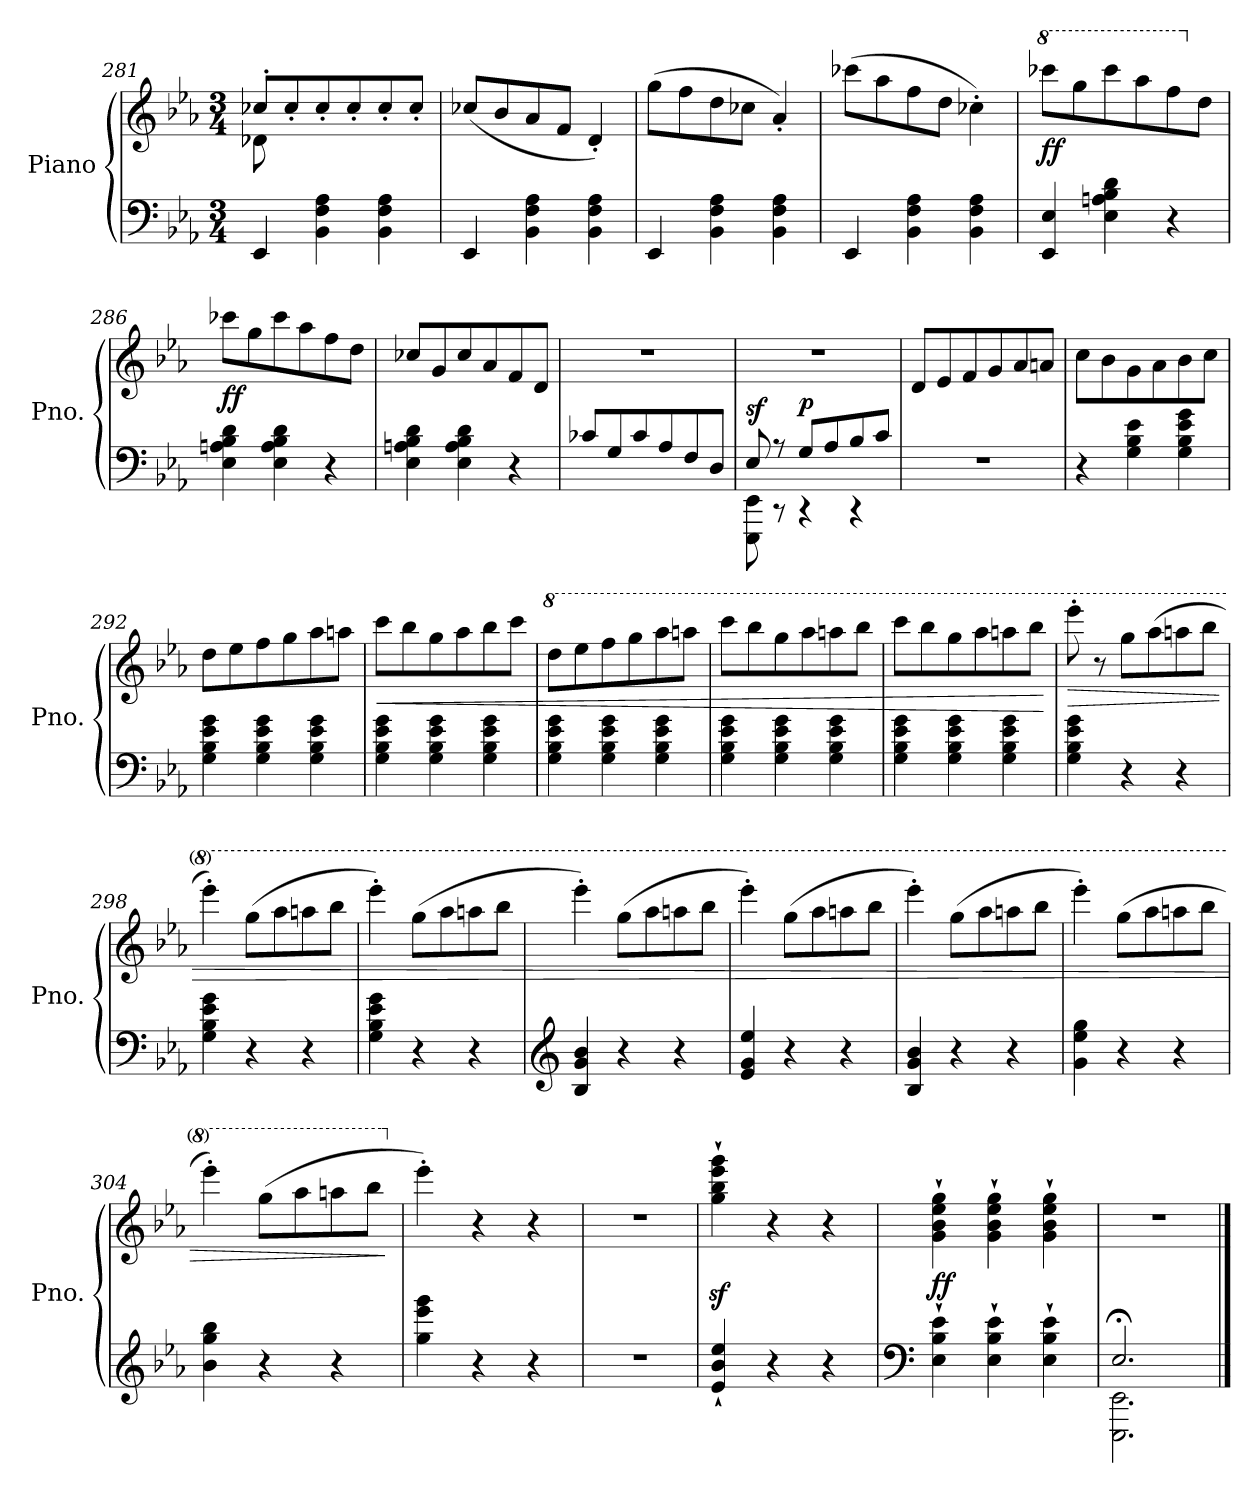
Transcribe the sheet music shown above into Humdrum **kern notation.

**kern	**kern	**dynam
*part1	*part1	*part1
*staff2	*staff1	*staff1/2
*I"Piano	*	*
*I'Pno.	*	*
!!LO:LB:g=z
*clefF4	*clefG2	*
*k[b-e-a-]	*k[b-e-a-]	*
*M3/4	*M3/4	*
=281	=281	=281
*	*^	*
4EE-/	8cc-X'/L	8d-X\	.
.	8cc-'/	2ryy	.
4BB-\ 4F\ 4A-\	8cc-'/	.	.
.	8cc-'/	.	.
4BB-\ 4F\ 4A-\	8cc-'/	.	.
.	8cc-'/J	8ryy	.
*	*v	*v	*
=282	=282	=282
4EE-/	(8cc-X/L	.
.	8b-/	.
4BB-\ 4F\ 4A-\	8a-/	.
.	8f/J	.
4BB-\ 4F\ 4A-\	4d'/)	.
=283	=283	=283
4EE-/	(8gg\L	.
.	8ff\	.
4BB-\ 4F\ 4A-\	8dd\	.
.	8cc-X\J	.
4BB-\ 4F\ 4A-\	4a-'/)	.
=284	=284	=284
4EE-/	(8ccc-X\L	.
.	8aa-\	.
4BB-\ 4F\ 4A-\	8ff\	.
.	8dd\J	.
4BB-\ 4F\ 4A-\	4cc-X'\)	.
=285	=285	=285
*	*8va	*
!	!	!LO:DY:b
4EE-/ 4E-/	(8cccc-X\L	ff
.	8ggg\	.
4E-\ 4An\ 4B-\ 4d\	8cccc-\	.
.	8aaa-\	.
4r	8fff\	.
*	*X8va	*
.	8dd\J	.
=286	=286	=286
!	!	!LO:DY:b
4E-\ 4An\ 4B-\ 4d\	8ccc-X\L	ff
.	8gg\	.
4E-\ 4A\ 4B-\ 4d\	8ccc-\	.
.	8aa-\	.
4r	8ff\	.
.	8dd\J	.
=287	=287	=287
4E-\ 4An\ 4B-\ 4d\	8cc-X/L	.
.	8g/	.
4E-\ 4A\ 4B-\ 4d\	8cc-/	.
.	8a-/	.
4r	8f/	.
.	8d/J	.
!!LO:LB:g=z
=288	=288	=288
8c-X/L	2.r	.
8G/	.	.
8c-/	.	.
8A-/	.	.
8F/	.	.
8D/J)	.	.
=289	=289	=289
*^	*	*
!	!	!	!LO:DY:a=2
8E-/	8EEE-\ 8EE-\	2.r	sf
8r	8r	.	.
!	!	!	!LO:DY:a=2
8G/L	4r	.	p
8A-/	.	.	.
8B-/	4r	.	.
8c/J	.	.	.
*v	*v	*	*
=290	=290	=290
2.r	8d/L	.
.	8e-/	.
.	8f/	.
.	8g/	.
.	8a-/	.
.	8an/J	.
=291	=291	=291
4r	8cc\L	.
.	8b-\	.
4G\ 4B-\ 4e-\	8g\	.
.	8a-\	.
4G\ 4B-\ 4e-\ 4g\	8b-\	.
.	8cc\J	.
=292	=292	=292
4G\ 4B-\ 4e-\ 4g\	8dd\L	.
.	8ee-\	.
4G\ 4B-\ 4e-\ 4g\	8ff\	.
.	8gg\	.
4G\ 4B-\ 4e-\ 4g\	8aa-\	.
.	8aan\J	.
=293	=293	=293
!	!	!LO:HP:b
4G\ 4B-\ 4e-\ 4g\	8ccc\L	<
.	8bb-\	.
4G\ 4B-\ 4e-\ 4g\	8gg\	.
.	8aa-\	.
4G\ 4B-\ 4e-\ 4g\	8bb-\	.
.	8ccc\J	.
=294	=294	=294
*	*8va	*
4G\ 4B-\ 4e-\ 4g\	8ddd\L	.
.	8eee-\	.
4G\ 4B-\ 4e-\ 4g\	8fff\	.
.	8ggg\	.
4G\ 4B-\ 4e-\ 4g\	8aaa-\	.
.	8aaan\J	.
!!LO:LB:g=z
=295	=295	=295
4G\ 4B-\ 4e-\ 4g\	8cccc\L	.
.	8bbb-\	.
4G\ 4B-\ 4e-\ 4g\	8ggg\	.
.	8aaa-\	.
4G\ 4B-\ 4e-\ 4g\	8aaan\	.
.	8bbb-\J	.
=296	=296	=296
4G\ 4B-\ 4e-\ 4g\	8cccc\L	.
.	8bbb-\	.
4G\ 4B-\ 4e-\ 4g\	8ggg\	.
.	8aaa-\	.
4G\ 4B-\ 4e-\ 4g\	8aaan\	.
.	8bbb-\J	.
.	.	[
=297	=297	=297
!	!	!LO:HP:b
4G\ 4B-\ 4e-\ 4g\	8eeee-'\	>
.	8r	.
4r	8ggg\L	.
.	(8aaa-\	.
4r	8aaan\	.
.	8bbb-\J	.
=298	=298	=298
4G\ 4B-\ 4e-\ 4g\	4eeee-'\)	.
4r	(8ggg\L	.
.	8aaa-\	.
4r	8aaan\	.
.	8bbb-\J	.
=299	=299	=299
4G\ 4B-\ 4e-\ 4g\	4eeee-'\)	.
4r	(8ggg\L	.
.	8aaa-\	.
4r	8aaan\	.
.	8bbb-\J	.
=300	=300	=300
*clefG2	*	*
4B-/ 4g/ 4b-/	4eeee-'\)	.
4r	(8ggg\L	.
.	8aaa-\	.
4r	8aaan\	.
.	8bbb-\J	.
=301	=301	=301
4e-/ 4g/ 4ee-/	4eeee-'\)	.
4r	(8ggg\L	.
.	8aaa-\	.
4r	8aaan\	.
.	8bbb-\J	.
!!LO:PB:g=z
=302	=302	=302
4B-/ 4g/ 4b-/	4eeee-'\)	.
4r	(8ggg\L	.
.	8aaa-\	.
4r	8aaan\	.
.	8bbb-\J	.
=303	=303	=303
4g\ 4ee-\ 4gg\	4eeee-'\)	.
4r	(8ggg\L	.
.	8aaa-\	.
4r	8aaan\	.
.	8bbb-\J	.
=304	=304	=304
4b-\ 4gg\ 4bb-\	4eeee-'\)	.
4r	(8ggg\L	.
.	8aaa-\	.
4r	8aaan\	.
.	8bbb-\J	.
.	.	]
=305	=305	=305
*	*X8va	*
4gg\ 4eee-\ 4ggg\	4eee-'\)	.
4r	4r	.
4r	4r	.
=306	=306	=306
2.r	2.r	.
=307	=307	=307
4e-/` 4b-/` 4ee-/`	4gg\z<` 4bb-\z<` 4eee-\z<` 4ggg\z<`	.
4r	4r	.
4r	4r	.
=308	=308	=308
*clefF4	*	*
!	!	!LO:DY:b
4E-\` 4B-\` 4e-\`	4g\` 4b-\` 4ee-\` 4gg\`	ff
4E-\` 4B-\` 4e-\`	4g\` 4b-\` 4ee-\` 4gg\`	.
4E-\` 4B-\` 4e-\`	4g\` 4b-\` 4ee-\` 4gg\`	.
=309	=309	=309
*^	*	*
2.E-;</	2.EEE-\ 2.EE-\	2.r	.
*v	*v	*	*
==	==	==
*-	*-	*-
